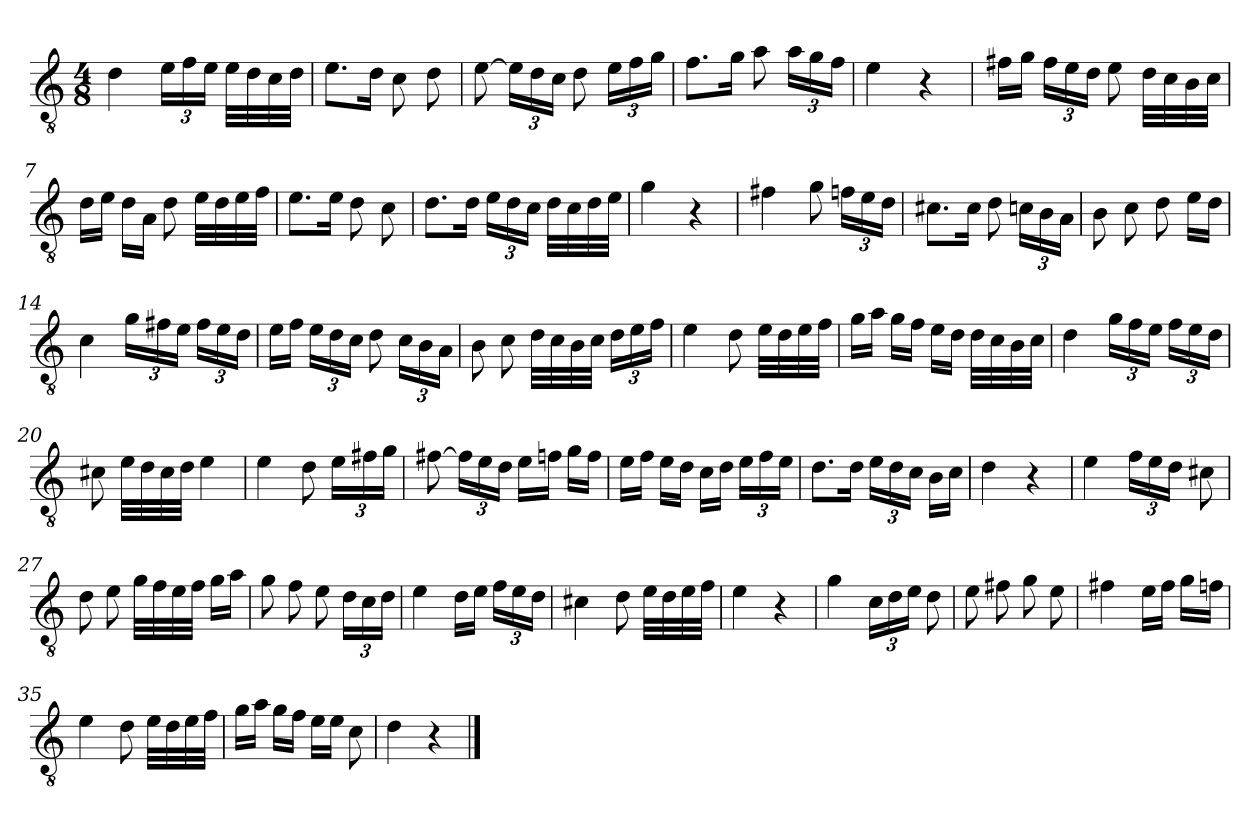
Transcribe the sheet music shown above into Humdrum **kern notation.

**kern
*part1
*staff1
*clefGv2
*k[]
*C:
*M4/8
=1
4d\
24e\LL
24f\
24e\JJ
32e\LLL
32d\
32c\
32d\JJJ
=2
8.e\L
16d\Jk
8c\
8d\
=3
[8e\
24e\LL]
24d\
24c\JJ
8d\
24e\LL
24f\
24g\JJ
=4
8.f\L
16g\Jk
8a\
24a\LL
24g\
24f\JJ
=5
4e\
4r
=6
16f#X\LL
16g\JJ
24f#\LL
24e\
24d\JJ
8e\
32d\LLL
32c\
32B\
32c\JJJ
!!LO:LB:g=z
=7
16d\LL
16e\JJ
16d\LL
16A\JJ
8d\
32e\LLL
32d\
32e\
32f\JJJ
=8
8.e\L
16e\Jk
8d\
8c\
=9
8.d\L
16d\Jk
24e\LL
24d\
24c\JJ
32d\LLL
32c\
32d\
32e\JJJ
=10
4g\
4r
=11
4f#X\
8g\
24fn\LL
24e\
24d\JJ
=12
8.c#X\L
16c#\Jk
8d\
24cni\LL
24B\
24A\JJ
=13
8B\
8c\
8d\
16e\LL
16d\JJ
!!LO:LB:g=z
=14
4c\
24g\LL
24f#X\
24e\JJ
24f#\LL
24e\
24d\JJ
=15
16e\LL
16f\JJ
24e\LL
24d\
24c\JJ
8d\
24c\LL
24B\
24A\JJ
=16
8B\
8c\
32d\LLL
32c\
32B\
32c\JJJ
24d\LL
24e\
24f\JJ
=17
4e\
8d\
32e\LLL
32d\
32e\
32f\JJJ
=18
16g\LL
16a\JJ
16g\LL
16f\JJ
16e\LL
16d\JJ
32d\LLL
32c\
32B\
32c\JJJ
!!LO:LB:g=z
=19
4d\
24g\LL
24f\
24e\JJ
24f\LL
24e\
24d\JJ
=20
8c#X\
32e\LLL
32d\
32c#\
32d\JJJ
4e\
=21
4e\
8d\
24e\LL
24f#X\
24g\JJ
=22
[8f#i\
24f#\LL]
24e\
24d\JJ
16e\LL
16fn\JJ
16g\LL
16f\JJ
=23
16e\LL
16f\JJ
16e\LL
16d\JJ
16c\LL
16d\JJ
24e\LL
24f\
24e\JJ
=24
8.d\L
16d\Jk
24e\LL
24d\
24c\JJ
16B\LL
16c\JJ
!!LO:LB:g=z
=25
4d\
4r
=26
4e\
24f\LL
24e\
24d\JJ
8c#X\
=27
8d\
8e\
32g\LLL
32f\
32e\
32f\JJJ
16g\LL
16a\JJ
=28
8g\
8f\
8e\
24d\LL
24c\
24d\JJ
=29
4e\
16d\LL
16e\JJ
24f\LL
24e\
24d\JJ
=30
4c#X\
8d\
32e\LLL
32d\
32e\
32f\JJJ
=31
4e\
4r
!!LO:LB:g=z
=32
4g\
24c\LL
24d\
24e\JJ
8d\
=33
8e\
8f#i\
8g\
8e\
=34
4f#X\
16e\LL
16f#\JJ
16g\LL
16fni\JJ
=35
4e\
8d\
32e\LLL
32d\
32e\
32f\JJJ
=36
16g\LL
16a\JJ
16g\LL
16f\JJ
16e\LL
16e\JJ
8c\
=37
4d\
4r
==
*-
